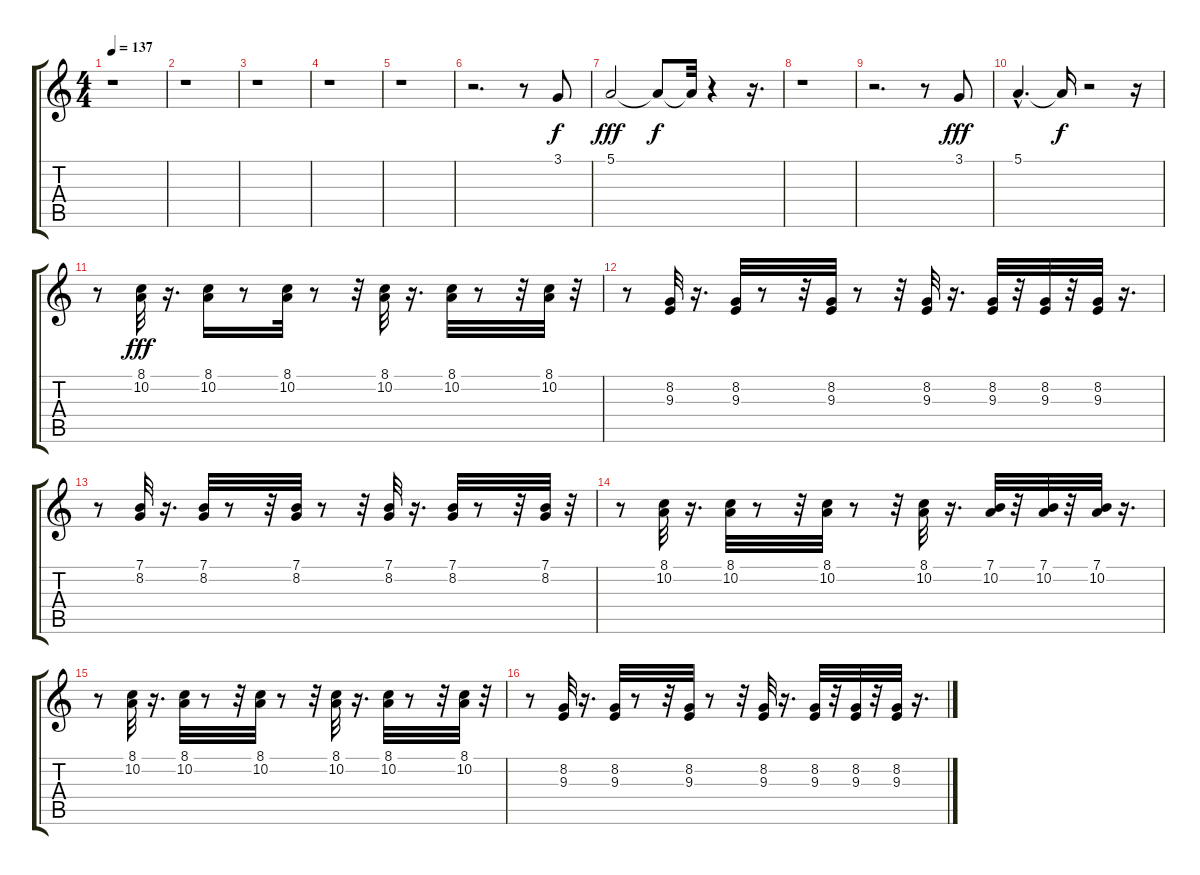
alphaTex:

\track "" {instrument fx7echoes}
\staff {score tabs}
\tuning (E4 B3 G3 D3 A2 E2) {hide}
\ts (4 4)
\tempo 137
\clef g2
\ks c
r.1{dy f instrument fx7echoes} |
r.1 |
r.1 |
r.1 |
r.1 |
r.2{d} r.8 3.1.8 |
5.1.2{dy fff} 5.1{t}.8{dy f} 5.1{t}.32 r.4 r.16{d} |
r.1 |
r.2{d} r.8 3.1.8{dy fff} |
5.1{hac}.4{d} 5.1{t}.16{dy f} r.2 r.16 |
r.8 (8.1 10.2).32{dy fff} r.16{d} (8.1 10.2).16 r.8 (8.1 10.2).32 r.8 r.32 (8.1 10.2).32 r.16{d} (8.1 10.2).32 r.8 r.32 (8.1 10.2).32 r.32 |
r.8 (8.2 9.3).32 r.16{d} (8.2 9.3).32 r.8 r.32 (8.2 9.3).32 r.8 r.32 (8.2 9.3).32 r.16{d} (8.2 9.3).32 r.32 (8.2 9.3).32 r.32 (8.2 9.3).32 r.16{d} |
r.8 (7.1 8.2).32 r.16{d} (7.1 8.2).32 r.8 r.32 (7.1 8.2).32 r.8 r.32 (7.1 8.2).32 r.16{d} (7.1 8.2).32 r.8 r.32 (7.1 8.2).32 r.32 |
r.8 (8.1 10.2).32 r.16{d} (8.1 10.2).32 r.8 r.32 (8.1 10.2).32 r.8 r.32 (8.1 10.2).32 r.16{d} (7.1 10.2).32 r.32 (7.1 10.2).32 r.32 (7.1 10.2).32 r.16{d} |
r.8 (8.1 10.2).32 r.16{d} (8.1 10.2).32 r.8 r.32 (8.1 10.2).32 r.8 r.32 (8.1 10.2).32 r.16{d} (8.1 10.2).32 r.8 r.32 (8.1 10.2).32 r.32 |
r.8 (8.2 9.3).32 r.16{d} (8.2 9.3).32 r.8 r.32 (8.2 9.3).32 r.8 r.32 (8.2 9.3).32 r.16{d} (8.2 9.3).32 r.32 (8.2 9.3).32 r.32 (8.2 9.3).32 r.16{d}
